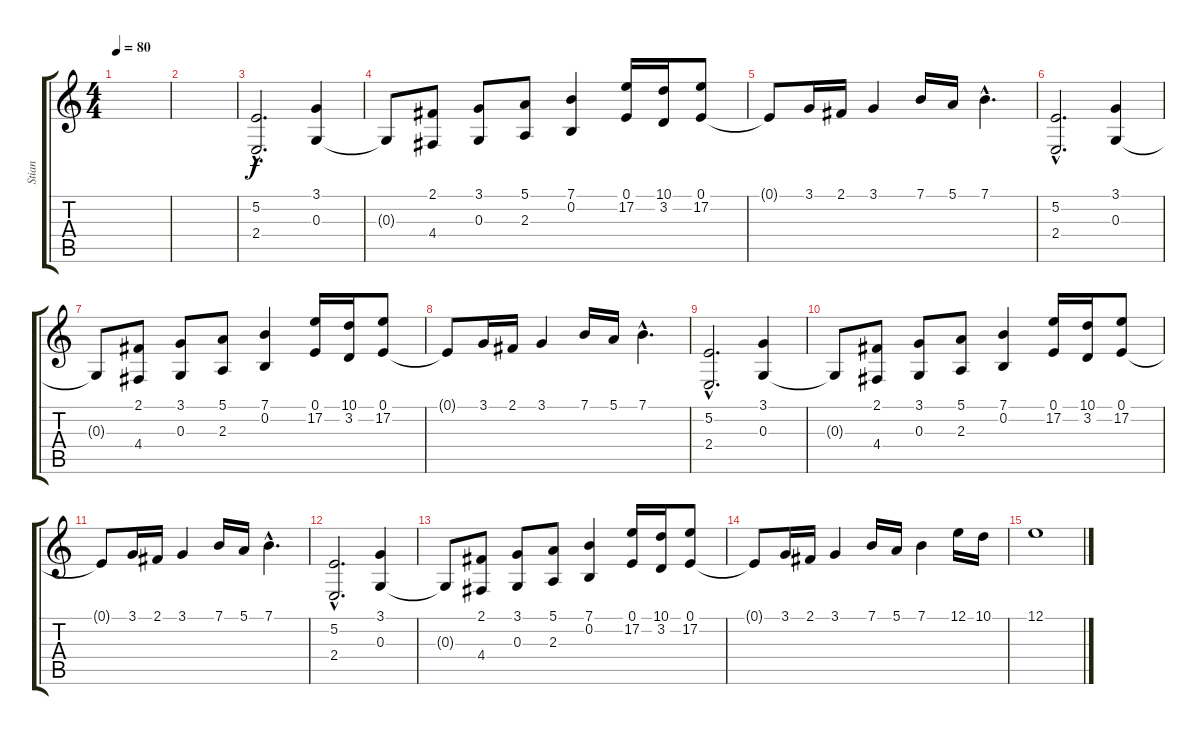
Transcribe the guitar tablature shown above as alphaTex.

\track ("Stian" "Stian") {instrument acousticgrandpiano}
\staff {score tabs}
\tuning (E4 B3 G3 D3 A2 E2) {hide}
\ts (4 4)
\tempo 80
\clef g2
\ks c
|
|
(5.2{hac} 2.4{hac}).2{d} (3.1 0.3).4 |
0.3{t}.8 (2.1 4.4).8 (3.1 0.3).8 (5.1 2.3).8 (7.1 0.2).4 (0.1 17.2).16 (10.1 3.2).16 (0.1 17.2).8 |
0.1{t}.8 3.1.16 2.1.16 3.1.4 7.1.16 5.1.16 7.1{hac}.4{d} |
(5.2{hac} 2.4{hac}).2{d} (3.1 0.3).4 |
0.3{t}.8 (2.1 4.4).8 (3.1 0.3).8 (5.1 2.3).8 (7.1 0.2).4 (0.1 17.2).16 (10.1 3.2).16 (0.1 17.2).8 |
0.1{t}.8 3.1.16 2.1.16 3.1.4 7.1.16 5.1.16 7.1{hac}.4{d} |
(5.2{hac} 2.4{hac}).2{d} (3.1 0.3).4 |
0.3{t}.8 (2.1 4.4).8 (3.1 0.3).8 (5.1 2.3).8 (7.1 0.2).4 (0.1 17.2).16 (10.1 3.2).16 (0.1 17.2).8 |
0.1{t}.8 3.1.16 2.1.16 3.1.4 7.1.16 5.1.16 7.1{hac}.4{d} |
(5.2{hac} 2.4{hac}).2{d} (3.1 0.3).4 |
0.3{t}.8 (2.1 4.4).8 (3.1 0.3).8 (5.1 2.3).8 (7.1 0.2).4 (0.1 17.2).16 (10.1 3.2).16 (0.1 17.2).8 |
0.1{t}.8 3.1.16 2.1.16 3.1.4 7.1.16 5.1.16 7.1.4 12.1.16 10.1.16 |
12.1.1
